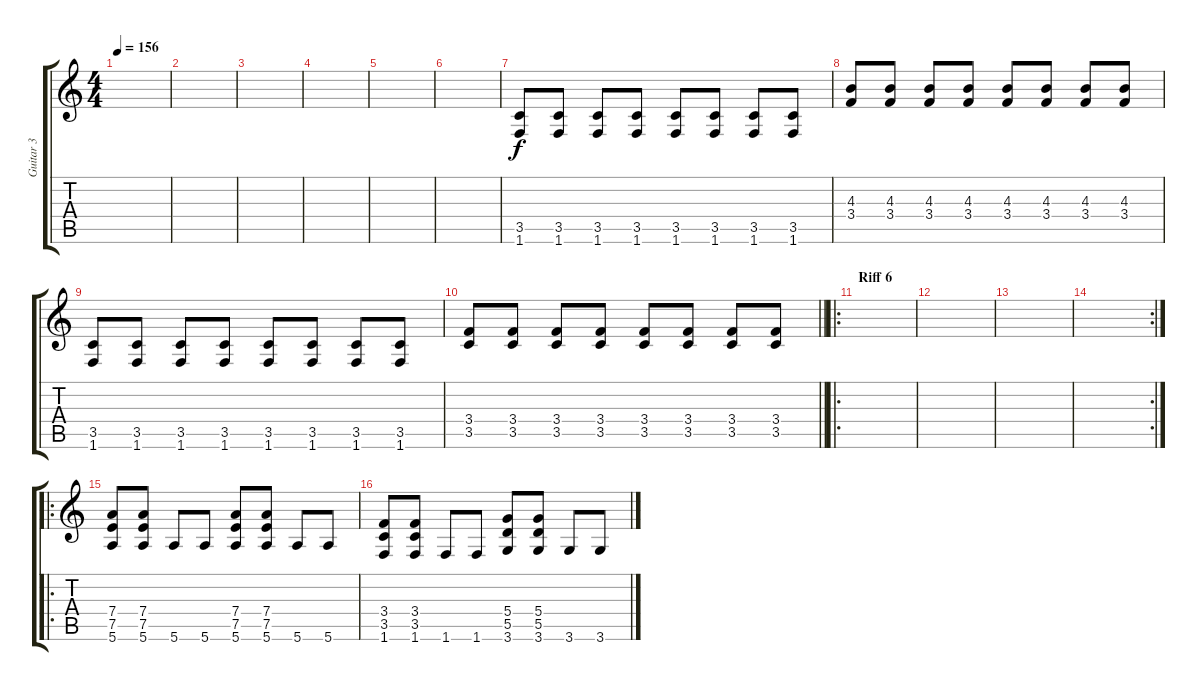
\track ("Guitar 3" "Guitar 3") {instrument overdrivenguitar}
\staff {score tabs}
\tuning (E4 B3 G3 D3 A2 E2) {hide}
\ts (4 4)
\tempo 156
\clef g2
\ks c
|
|
|
|
|
|
(3.5 1.6).8 (3.5 1.6).8 (3.5 1.6).8 (3.5 1.6).8 (3.5 1.6).8 (3.5 1.6).8 (3.5 1.6).8 (3.5 1.6).8 |
(4.3 3.4).8 (4.3 3.4).8 (4.3 3.4).8 (4.3 3.4).8 (4.3 3.4).8 (4.3 3.4).8 (4.3 3.4).8 (4.3 3.4).8 |
(3.5 1.6).8 (3.5 1.6).8 (3.5 1.6).8 (3.5 1.6).8 (3.5 1.6).8 (3.5 1.6).8 (3.5 1.6).8 (3.5 1.6).8 |
\barLineRight lightlight
(3.4 3.5).8 (3.4 3.5).8 (3.4 3.5).8 (3.4 3.5).8 (3.4 3.5).8 (3.4 3.5).8 (3.4 3.5).8 (3.4 3.5).8 |
\ro
\section ("" "Riff 6")
|
|
|
\rc 2
|
\ro
(7.4 7.5 5.6).8 (7.4 7.5 5.6).8 5.6.8 5.6.8 (7.4 7.5 5.6).8 (7.4 7.5 5.6).8 5.6.8 5.6.8 |
(3.4 3.5 1.6).8 (3.4 3.5 1.6).8 1.6.8 1.6.8 (5.4 5.5 3.6).8 (5.4 5.5 3.6).8 3.6.8 3.6.8
